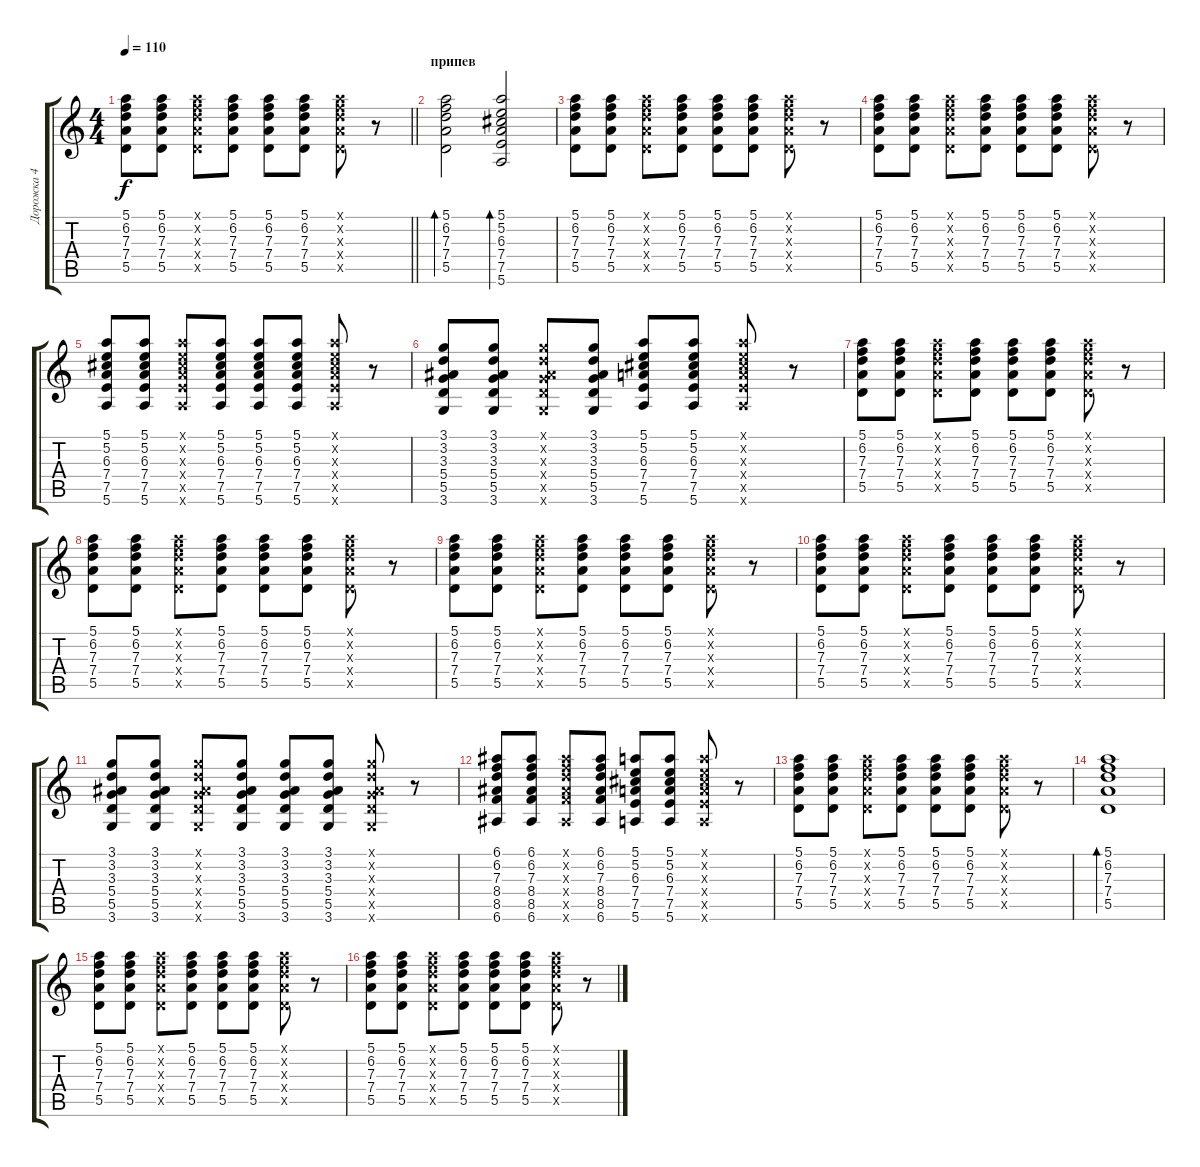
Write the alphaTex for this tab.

\track ("Дорожка 4" "Дорожка 4") {instrument acousticguitarsteel}
\staff {score tabs}
\tuning (E4 B3 G3 D3 A2 E2) {hide}
\ts (4 4)
\tempo 110
\clef g2
\barLineRight lightlight
\ks c
(5.1 6.2 7.3 7.4 5.5).8{dy f} (5.1 6.2 7.3 7.4 5.5).8 (5.1{x} 6.2{x} 7.3{x} 7.4{x} 5.5{x}).8 (5.1 6.2 7.3 7.4 5.5).8 (5.1 6.2 7.3 7.4 5.5).8 (5.1 6.2 7.3 7.4 5.5).8 (5.1{x} 6.2{x} 7.3{x} 7.4{x} 5.5{x}).8 r.8 |
\section ("" "припев")
(5.1 6.2 7.3 7.4 5.5).2{bd 120} (5.1 5.2 6.3 7.4 7.5 5.6).2{bd 120} |
(5.1 6.2 7.3 7.4 5.5).8 (5.1 6.2 7.3 7.4 5.5).8 (5.1{x} 6.2{x} 7.3{x} 7.4{x} 5.5{x}).8 (5.1 6.2 7.3 7.4 5.5).8 (5.1 6.2 7.3 7.4 5.5).8 (5.1 6.2 7.3 7.4 5.5).8 (5.1{x} 6.2{x} 7.3{x} 7.4{x} 5.5{x}).8 r.8 |
(5.1 6.2 7.3 7.4 5.5).8 (5.1 6.2 7.3 7.4 5.5).8 (5.1{x} 6.2{x} 7.3{x} 7.4{x} 5.5{x}).8 (5.1 6.2 7.3 7.4 5.5).8 (5.1 6.2 7.3 7.4 5.5).8 (5.1 6.2 7.3 7.4 5.5).8 (5.1{x} 6.2{x} 7.3{x} 7.4{x} 5.5{x}).8 r.8 |
(5.1 5.2 6.3 7.4 7.5 5.6).8 (5.1 5.2 6.3 7.4 7.5 5.6).8 (5.1{x} 5.2{x} 6.3{x} 7.4{x} 7.5{x} 5.6{x}).8 (5.1 5.2 6.3 7.4 7.5 5.6).8 (5.1 5.2 6.3 7.4 7.5 5.6).8 (5.1 5.2 6.3 7.4 7.5 5.6).8 (5.1{x} 5.2{x} 6.3{x} 7.4{x} 7.5{x} 5.6{x}).8 r.8 |
(3.1 3.2 3.3 5.4 5.5 3.6).8 (3.1 3.2 3.3 5.4 5.5 3.6).8 (3.1{x} 3.2{x} 3.3{x} 5.4{x} 5.5{x} 3.6{x}).8 (3.1 3.2 3.3 5.4 5.5 3.6).8 (5.1 5.2 6.3 7.4 7.5 5.6).8 (5.1 5.2 6.3 7.4 7.5 5.6).8 (5.1{x} 5.2{x} 6.3{x} 7.4{x} 7.5{x} 5.6{x}).8 r.8 |
(5.1 6.2 7.3 7.4 5.5).8 (5.1 6.2 7.3 7.4 5.5).8 (5.1{x} 6.2{x} 7.3{x} 7.4{x} 5.5{x}).8 (5.1 6.2 7.3 7.4 5.5).8 (5.1 6.2 7.3 7.4 5.5).8 (5.1 6.2 7.3 7.4 5.5).8 (5.1{x} 6.2{x} 7.3{x} 7.4{x} 5.5{x}).8 r.8 |
(5.1 6.2 7.3 7.4 5.5).8 (5.1 6.2 7.3 7.4 5.5).8 (5.1{x} 6.2{x} 7.3{x} 7.4{x} 5.5{x}).8 (5.1 6.2 7.3 7.4 5.5).8 (5.1 6.2 7.3 7.4 5.5).8 (5.1 6.2 7.3 7.4 5.5).8 (5.1{x} 6.2{x} 7.3{x} 7.4{x} 5.5{x}).8 r.8 |
(5.1 6.2 7.3 7.4 5.5).8 (5.1 6.2 7.3 7.4 5.5).8 (5.1{x} 6.2{x} 7.3{x} 7.4{x} 5.5{x}).8 (5.1 6.2 7.3 7.4 5.5).8 (5.1 6.2 7.3 7.4 5.5).8 (5.1 6.2 7.3 7.4 5.5).8 (5.1{x} 6.2{x} 7.3{x} 7.4{x} 5.5{x}).8 r.8 |
(5.1 6.2 7.3 7.4 5.5).8 (5.1 6.2 7.3 7.4 5.5).8 (5.1{x} 6.2{x} 7.3{x} 7.4{x} 5.5{x}).8 (5.1 6.2 7.3 7.4 5.5).8 (5.1 6.2 7.3 7.4 5.5).8 (5.1 6.2 7.3 7.4 5.5).8 (5.1{x} 6.2{x} 7.3{x} 7.4{x} 5.5{x}).8 r.8 |
(3.1 3.2 3.3 5.4 5.5 3.6).8 (3.1 3.2 3.3 5.4 5.5 3.6).8 (3.1{x} 3.2{x} 3.3{x} 5.4{x} 5.5{x} 3.6{x}).8 (3.1 3.2 3.3 5.4 5.5 3.6).8 (3.1 3.2 3.3 5.4 5.5 3.6).8 (3.1 3.2 3.3 5.4 5.5 3.6).8 (3.1{x} 3.2{x} 3.3{x} 5.4{x} 5.5{x} 3.6{x}).8 r.8 |
(6.1 6.2 7.3 8.4 8.5 6.6).8 (6.1 6.2 7.3 8.4 8.5 6.6).8 (6.1{x} 6.2{x} 7.3{x} 8.4{x} 8.5{x} 6.6{x}).8 (6.1 6.2 7.3 8.4 8.5 6.6).8 (5.1 5.2 6.3 7.4 7.5 5.6).8 (5.1 5.2 6.3 7.4 7.5 5.6).8 (5.1{x} 5.2{x} 6.3{x} 7.4{x} 7.5{x} 5.6{x}).8 r.8 |
(5.1 6.2 7.3 7.4 5.5).8 (5.1 6.2 7.3 7.4 5.5).8 (5.1{x} 6.2{x} 7.3{x} 7.4{x} 5.5{x}).8 (5.1 6.2 7.3 7.4 5.5).8 (5.1 6.2 7.3 7.4 5.5).8 (5.1 6.2 7.3 7.4 5.5).8 (5.1{x} 6.2{x} 7.3{x} 7.4{x} 5.5{x}).8 r.8 |
(5.1 6.2 7.3 7.4 5.5).1{bd 120} |
(5.1 6.2 7.3 7.4 5.5).8 (5.1 6.2 7.3 7.4 5.5).8 (5.1{x} 6.2{x} 7.3{x} 7.4{x} 5.5{x}).8 (5.1 6.2 7.3 7.4 5.5).8 (5.1 6.2 7.3 7.4 5.5).8 (5.1 6.2 7.3 7.4 5.5).8 (5.1{x} 6.2{x} 7.3{x} 7.4{x} 5.5{x}).8 r.8 |
(5.1 6.2 7.3 7.4 5.5).8 (5.1 6.2 7.3 7.4 5.5).8 (5.1{x} 6.2{x} 7.3{x} 7.4{x} 5.5{x}).8 (5.1 6.2 7.3 7.4 5.5).8 (5.1 6.2 7.3 7.4 5.5).8 (5.1 6.2 7.3 7.4 5.5).8 (5.1{x} 6.2{x} 7.3{x} 7.4{x} 5.5{x}).8 r.8
